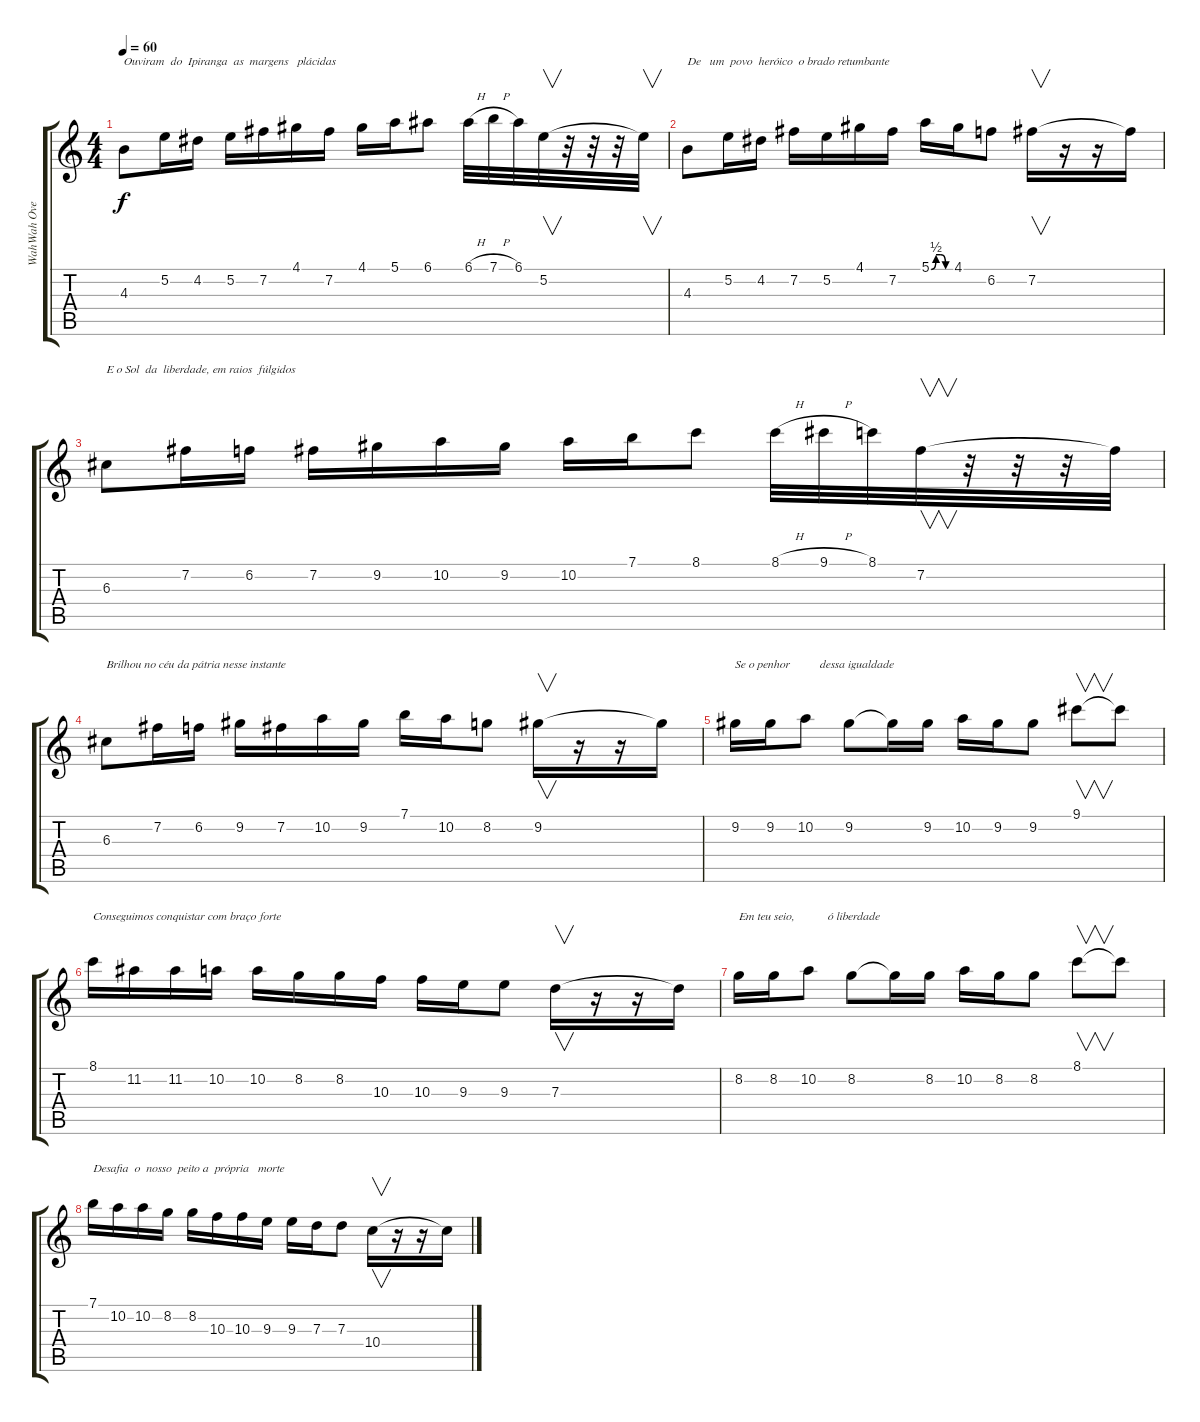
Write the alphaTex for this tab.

\track ("WahWah Overdriven guitar" "WahWah Ove") {instrument overdrivenguitar}
\staff {score tabs}
\tuning (E4 B3 G3 D3 A2 E2) {hide}
\ts (4 4)
\tempo 60
\clef g2
\ks c
4.3.8{txt "Ouviram  do  Ipiranga  as  margens   plácidas" dy f instrument overdrivenguitar} 5.2.16 4.2.16 5.2.16 7.2.16 4.1.16 7.2.16 4.1.16 5.1.16 6.1.8 6.1{h}.32 7.1{h}.32 6.1.32 5.2.32{v} r.32 r.32 r.32 5.2{t}.32{v} |
4.3.8{txt "De   um  povo  heróico  o brado retumbante"} 5.2.16 4.2.16 7.2.16 5.2.16 4.1.16 7.2.16 5.1{be (custom 0 0 15 2 30 2 45 0 60 0)}.16 4.1.16 6.2.8 7.2.16{v} r.16 r.16 7.2{t}.16 |
6.3.8{txt "E o Sol  da  liberdade, em raios  fúlgidos"} 7.2.16 6.2.16 7.2.16 9.2.16 10.2.16 9.2.16 10.2.16 7.1.16 8.1.8 8.1{h}.32 9.1{h}.32 8.1.32 7.2.32{v} r.32 r.32 r.32 7.2{t}.32 |
6.3.8{txt "Brilhou no céu da pátria nesse instante"} 7.2.16 6.2.16 9.2.16 7.2.16 10.2.16 9.2.16 7.1.16 10.2.16 8.2.8 9.2.16{v} r.16 r.16 9.2{t}.16 |
9.2.16{txt "Se o penhor          dessa igualdade "} 9.2.16 10.2.8 9.2.8 9.2{t}.16 9.2.16 10.2.16 9.2.16 9.2.8 9.1.8{v} 9.1{t}.8 |
8.1.16{txt "Conseguimos conquistar com braço forte"} 11.2.16 11.2.16 10.2.16 10.2.16 8.2.16 8.2.16 10.3.16 10.3.16 9.3.16 9.3.8 7.3.16{v} r.16 r.16 7.3{t}.16 |
8.2.16{txt "Em teu seio,           ó liberdade"} 8.2.16 10.2.8 8.2.8 8.2{t}.16 8.2.16 10.2.16 8.2.16 8.2.8 8.1.8{v} 8.1{t}.8 |
7.1.16{txt "Desafia  o  nosso  peito a  própria   morte"} 10.2.16 10.2.16 8.2.16 8.2.16 10.3.16 10.3.16 9.3.16 9.3.16 7.3.16 7.3.8 10.4.16{v} r.16 r.16 10.4{t}.16
